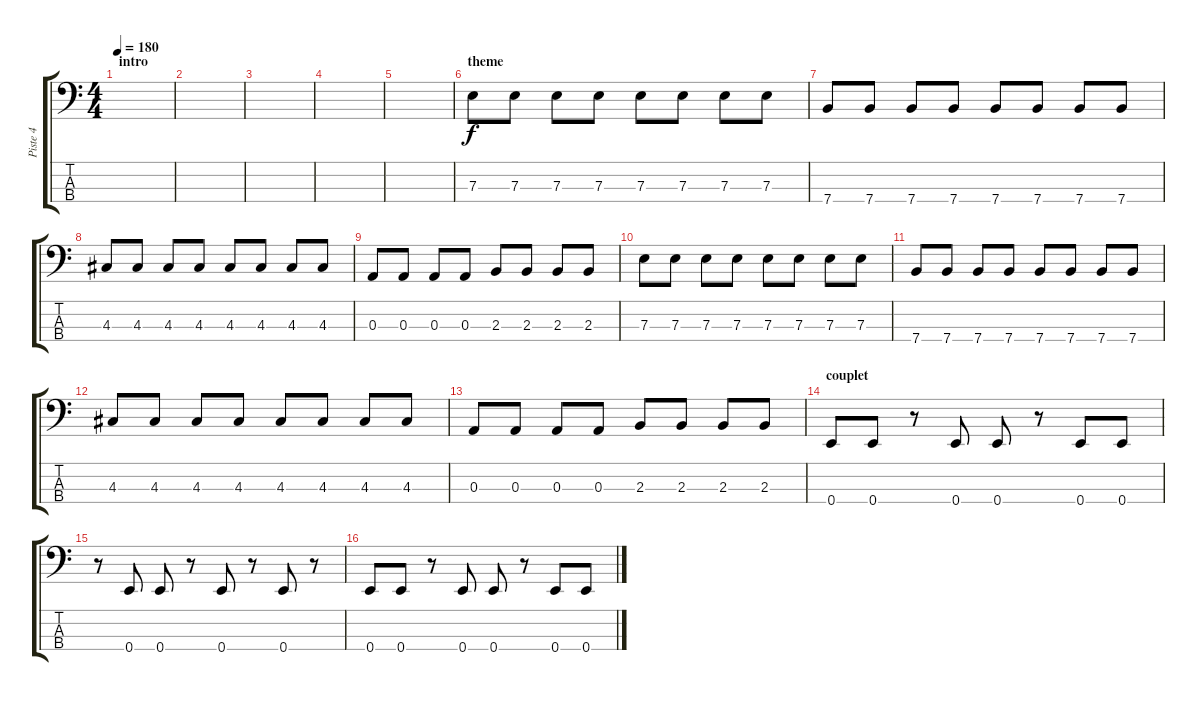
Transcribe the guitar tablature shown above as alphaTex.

\track ("Piste 4" "Piste 4") {instrument electricbassfinger}
\staff {score tabs}
\tuning (G2 D2 A1 E1) {hide}
\ts (4 4)
\section ("" "intro")
\tempo 180
\clef f4
\ks c
|
|
|
|
|
\section ("" "theme")
7.3.8 7.3.8 7.3.8 7.3.8 7.3.8 7.3.8 7.3.8 7.3.8 |
7.4.8 7.4.8 7.4.8 7.4.8 7.4.8 7.4.8 7.4.8 7.4.8 |
4.3.8 4.3.8 4.3.8 4.3.8 4.3.8 4.3.8 4.3.8 4.3.8 |
0.3.8 0.3.8 0.3.8 0.3.8 2.3.8 2.3.8 2.3.8 2.3.8 |
7.3.8 7.3.8 7.3.8 7.3.8 7.3.8 7.3.8 7.3.8 7.3.8 |
7.4.8 7.4.8 7.4.8 7.4.8 7.4.8 7.4.8 7.4.8 7.4.8 |
4.3.8 4.3.8 4.3.8 4.3.8 4.3.8 4.3.8 4.3.8 4.3.8 |
0.3.8 0.3.8 0.3.8 0.3.8 2.3.8 2.3.8 2.3.8 2.3.8 |
\section ("" "couplet")
0.4.8 0.4.8 r.8 0.4.8 0.4.8 r.8 0.4.8 0.4.8 |
r.8 0.4.8 0.4.8 r.8 0.4.8 r.8 0.4.8 r.8 |
0.4.8 0.4.8 r.8 0.4.8 0.4.8 r.8 0.4.8 0.4.8
